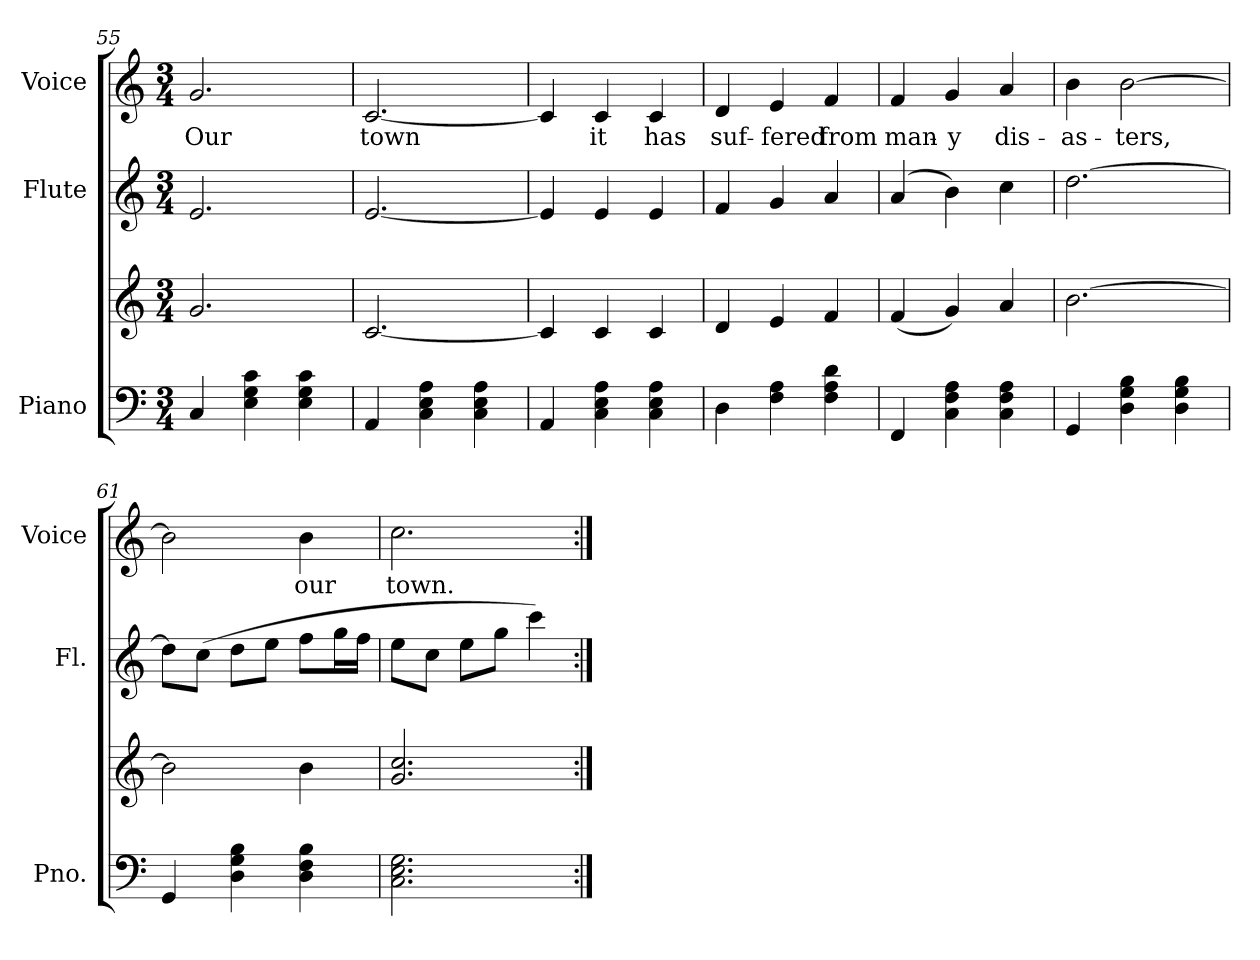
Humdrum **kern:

**kern	**kern	**kern	**kern	**text
*part3	*part3	*part2	*part1	*part1
*staff4	*staff3	*staff2	*staff1	*staff1
*I"Piano	*	*I"Flute	*I"Voice	*
*I'Pno.	*	*I'Fl.	*I'Voice	*
*clefF4	*clefG2	*clefG2	*clefG2	*
*k[]	*k[]	*k[]	*k[]	*
*C:	*C:	*C:	*C:	*
*M3/4	*M3/4	*M3/4	*M3/4	*
=55	=55	=55	=55	=55
!	!	!	!	!LO:LY:b:color=#000000
4Ci/	2.gi/	2.ei/	2.gi/	Our
4Ei\ 4Gi 4ci	.	.	.	.
4Ei\ 4Gi 4ci	.	.	.	.
=56	=56	=56	=56	=56
!	!	!	!	!LO:LY:b:color=#000000
4AAi/	[2.ci/	[2.ei/	[2.ci/	town
4Ci\ 4Ei 4Ai	.	.	.	.
4Ci\ 4Ei 4Ai	.	.	.	.
=57	=57	=57	=57	=57
4AAi/	4ci/]	4ei/]	4ci/]	.
!	!	!	!	!LO:LY:b:color=#000000
4Ci\ 4Ei 4Ai	4ci/	4ei/	4ci/	it
!	!	!	!	!LO:LY:b:color=#000000
4Ci\ 4Ei 4Ai	4ci/	4ei/	4ci/	has
!!LO:LB:g=z
=58	=58	=58	=58	=58
!	!	!	!	!LO:LY:b:color=#000000
4Di\	4di/	4fi/	4di/	suf-
!	!	!	!	!LO:LY:b:color=#000000
4Fi\ 4Ai	4ei/	4gi/	4ei/	-fered
!	!	!	!	!LO:LY:b:color=#000000
4Fi\ 4Ai 4di	4fi/	4ai/	4fi/	from
=59	=59	=59	=59	=59
!	!	!	!	!LO:LY:b:color=#000000
4FFi/	(4fi/	(4ai/	4fi/	man-
!	!	!	!	!LO:LY:b:color=#000000
4Ci\ 4Fi 4Ai	4gi/)	4bi\)	4gi/	-y
!	!	!	!	!LO:LY:b:color=#000000
4Ci\ 4Fi 4Ai	4ai/	4cci\	4ai/	dis-
=60	=60	=60	=60	=60
!	!	!	!	!LO:LY:b:color=#000000
4GGi/	[2.bi\	[2.ddi\	4bi\	-as-
!	!	!	!	!LO:LY:b:color=#000000
4Di\ 4Gi 4Bi	.	.	[2bi\	-ters,
4Di\ 4Gi 4Bi	.	.	.	.
=61	=61	=61	=61	=61
4GGi/	2bi\]	8ddi\L]	2bi\]	.
.	.	(8cci\J	.	.
4Di\ 4Gi 4Bi	.	8ddi\L	.	.
.	.	8eei\J	.	.
!	!	!	!	!LO:LY:b:color=#000000
4Di\ 4Fi 4Bi	4bi\	8ffi\L	4bi\	our
.	.	16ggi\L	.	.
.	.	16ffi\JJ	.	.
=62	=62	=62	=62	=62
!	!	!	!	!LO:LY:b:color=#000000
2.Ci\ 2.Ei 2.Gi	2.gi/ 2.cci	8eei\L	2.cci\	town.
.	.	8cci\J	.	.
.	.	8eei\L	.	.
.	.	8ggi\J	.	.
.	.	4ccci\)	.	.
=:|!	=:|!	=:|!	=:|!	=:|!
*-	*-	*-	*-	*-
